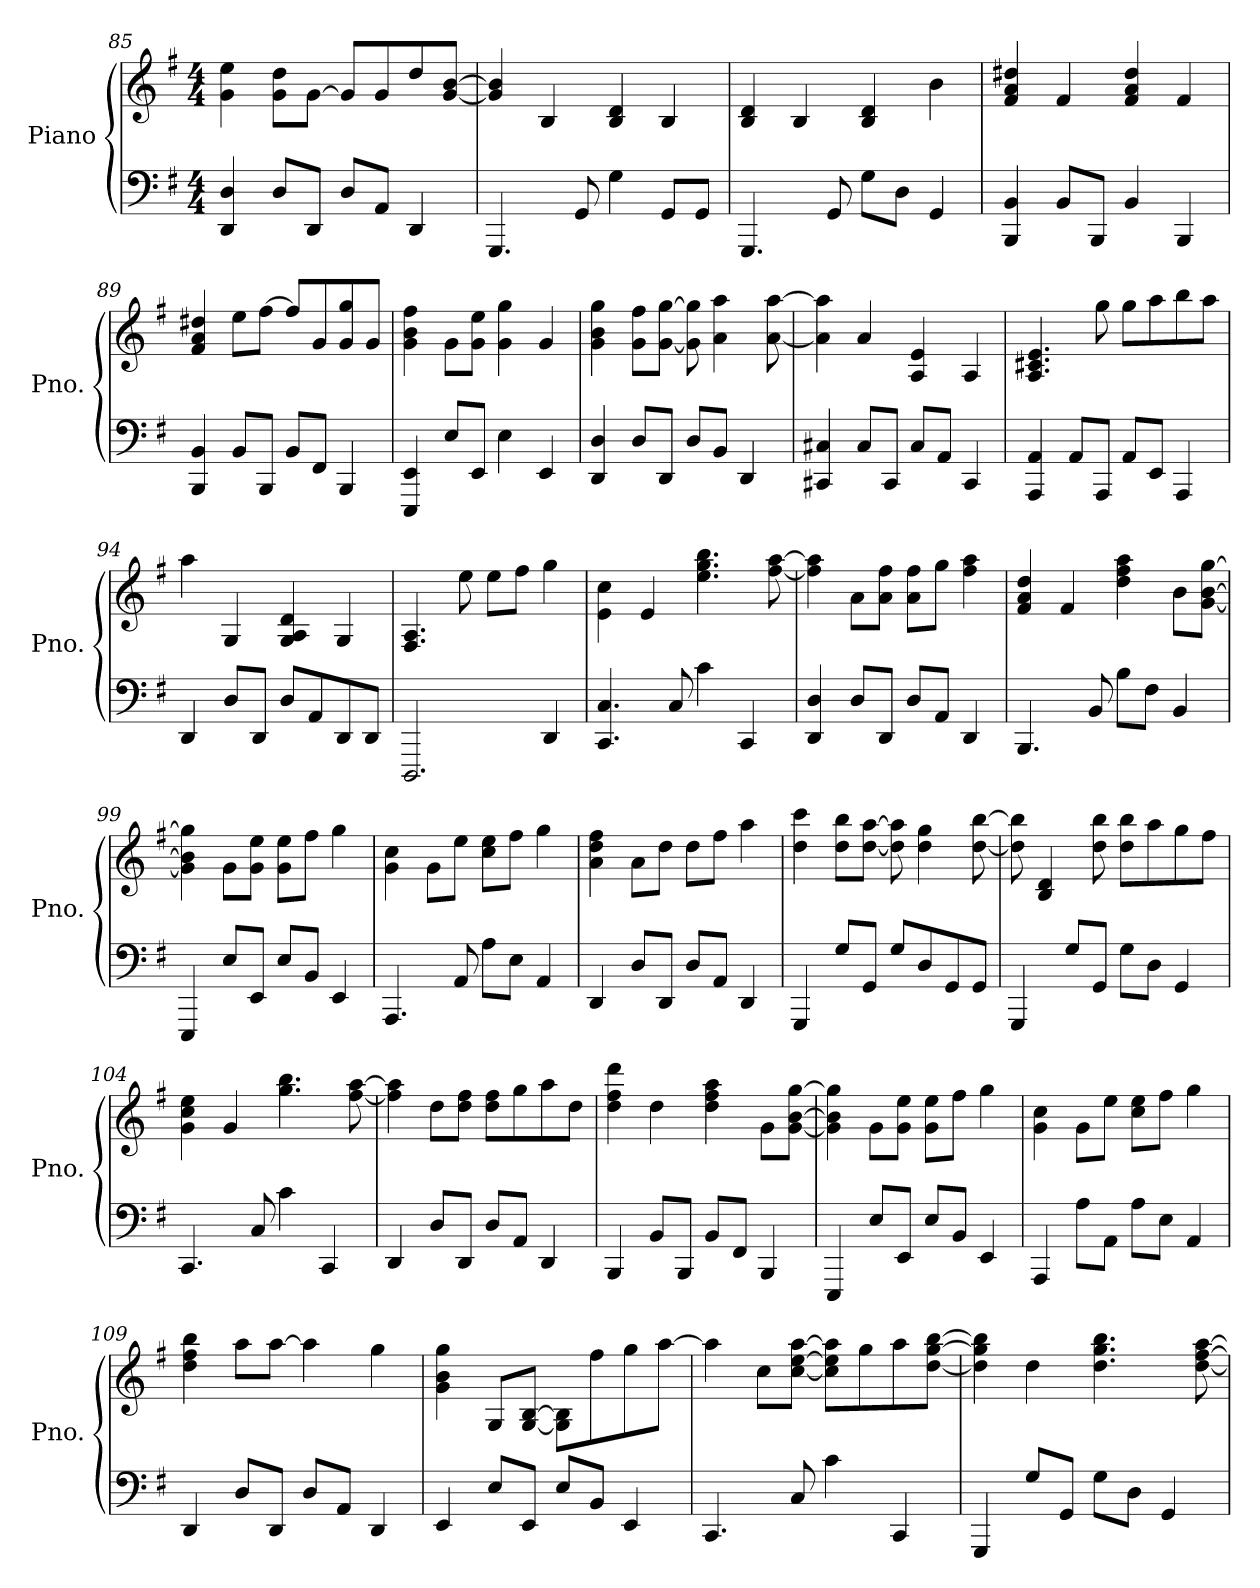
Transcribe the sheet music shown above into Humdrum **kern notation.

**kern	**kern
*part1	*part1
*staff2	*staff1
*I"Piano	*
*I'Pno.	*
!!LO:LB:g=z
*clefF4	*clefG2
*k[f#]	*k[f#]
*M4/4	*M4/4
=85	=85
4DD/ 4D/	4g\ 4ee\
8D/L	8g\ 8dd\L
8DD/J	[8g\J
8D/L	8g/L]
8AA/J	8g/
4DD/	8dd/
.	[8g/ [8b/J
=86	=86
4.GGG/	4g/] 4b/]
.	4B/
8GG/	.
4G\	4B/ 4d/
8GG/L	4B/
8GG/J	.
=87	=87
4.GGG/	4B/ 4d/
.	4B/
8GG/	.
8G\L	4B/ 4d/
8D\J	.
4GG/	4b\
=88	=88
4BBB/ 4BB/	4f#/ 4a/ 4dd#X/
8BB/L	4f#/
8BBB/J	.
4BB/	4f#/ 4a/ 4dd#/
4BBB/	4f#/
!!LO:LB:g=z
=89	=89
4BBB/ 4BB/	4f#/ 4a/ 4dd#X/
8BB/L	8ee\L
8BBB/J	[8ff#\J
8BB/L	8ff#/L]
8FF#/J	8g/
4BBB/	8g/ 8gg/
.	8g/J
=90	=90
4EEE/ 4EE/	4g\ 4b\ 4ff#\
8E/L	8g\L
8EE/J	8g\ 8ee\J
4E\	4g\ 4gg\
4EE/	4g/
=91	=91
4DD/ 4D/	4g\ 4b\ 4gg\
8D/L	8g\ 8ff#\L
8DD/J	[8g\ [8gg\J
8D/L	8g\] 8gg\]
8BB/J	4a\ 4aa\
4DD/	.
.	[8a\ [8aa\
=92	=92
4CC#X/ 4C#X/	4a\] 4aa\]
8C#/L	4a/
8CC#/J	.
8C#/L	4A/ 4e/
8AA/J	.
4CC#/	4A/
!!LO:PB:g=z
=93	=93
4AAA/ 4AA/	4.A/ 4.c#X/ 4.e/
8AA/L	.
8AAA/J	8gg\
8AA/L	8gg\L
8EE/J	8aa\
4AAA/	8bb\
.	8aa\J
=94	=94
4DD/	4aa\
8D/L	4G/
8DD/J	.
8D/L	4G/ 4A/ 4d/
8AA/	.
8DD/	4G/
8DD/J	.
=95	=95
2.DDD/	4.F#/ 4.A/
.	8ee\
.	8ee\L
.	8ff#\J
4DD/	4gg\
=96	=96
4.CC/ 4.C/	4e\ 4cc\
.	4e/
8C/	.
4c\	4.ee\ 4.gg\ 4.bb\
4CC/	.
.	[8ff#\ [8aa\
!!LO:LB:g=z
=97	=97
4DD/ 4D/	4ff#\] 4aa\]
8D/L	8a\L
8DD/J	8a\ 8ff#\J
8D/L	8a\ 8ff#\L
8AA/J	8gg\J
4DD/	4ff#\ 4aa\
=98	=98
4.BBB/	4f#/ 4a/ 4dd/
.	4f#/
8BB/	.
8B\L	4dd\ 4ff#\ 4aa\
8F#\J	.
4BB/	8b\L
.	[8g\ [8b\ [8gg\J
=99	=99
4EEE/	4g\] 4b\] 4gg\]
8E/L	8g\L
8EE/J	8g\ 8ee\J
8E/L	8g\ 8ee\L
8BB/J	8ff#\J
4EE/	4gg\
=100	=100
4.AAA/	4g\ 4cc\
.	8g\L
8AA/	8ee\J
8A\L	8cc\ 8ee\L
8E\J	8ff#\J
4AA/	4gg\
!!LO:LB:g=z
=101	=101
4DD/	4a\ 4dd\ 4ff#\
8D/L	8a\L
8DD/J	8dd\J
8D/L	8dd\L
8AA/J	8ff#\J
4DD/	4aa\
=102	=102
4GGG/	4dd\ 4ccc\
8G/L	8dd\ 8bb\L
8GG/J	[8dd\ [8aa\J
8G/L	8dd\] 8aa\]
8D/	4dd\ 4gg\
8GG/	.
8GG/J	[8dd\ [8bb\
=103	=103
4GGG/	8dd\] 8bb\]
.	4B/ 4d/
8G/L	.
8GG/J	8dd\ 8bb\
8G\L	8dd\ 8bb\L
8D\J	8aa\
4GG/	8gg\
.	8ff#\J
=104	=104
4.CC/	4g\ 4cc\ 4ee\
.	4g/
8C/	.
4c\	4.gg\ 4.bb\
4CC/	.
.	[8ff#\ [8aa\
!!LO:LB:g=z
=105	=105
4DD/	4ff#\] 4aa\]
8D/L	8dd\L
8DD/J	8dd\ 8ff#\J
8D/L	8dd\ 8ff#\L
8AA/J	8gg\
4DD/	8aa\
.	8dd\J
=106	=106
4BBB/	4dd\ 4ff#\ 4ddd\
8BB/L	4dd\
8BBB/J	.
8BB/L	4dd\ 4ff#\ 4aa\
8FF#/J	.
4BBB/	8g\L
.	[8g\ [8b\ [8gg\J
=107	=107
4EEE/	4g\] 4b\] 4gg\]
8E/L	8g\L
8EE/J	8g\ 8ee\J
8E/L	8g\ 8ee\L
8BB/J	8ff#\J
4EE/	4gg\
=108	=108
4AAA/	4g\ 4cc\
8A\L	8g\L
8AA\J	8ee\J
8A\L	8cc\ 8ee\L
8E\J	8ff#\J
4AA/	4gg\
!!LO:LB:g=z
=109	=109
4DD/	4dd\ 4ff#\ 4bb\
8D/L	8aa\L
8DD/J	[8aa\J
8D/L	4aa\]
8AA/J	.
4DD/	4gg\
=110	=110
4EE/	4g\ 4b\ 4gg\
8E/L	8G/L
8EE/J	[8G/ [8B/J
8E/L	8G\] 8B\]L
8BB/J	8ff#\
4EE/	8gg\
.	[8aa\J
=111	=111
4.CC/	4aa\]
.	8cc\L
8C/	[8cc\ [8ee\ [8aa\J
4c\	8cc\] 8ee\] 8aa\]L
.	8gg\
4CC/	8aa\
.	[8dd\ [8gg\ [8bb\J
=112	=112
4GGG/	4dd\] 4gg\] 4bb\]
8G/L	4dd\
8GG/J	.
8G\L	4.dd\ 4.gg\ 4.bb\
8D\J	.
4GG/	.
.	[8dd\ [8ff#\ [8aa\
=	=
*-	*-
